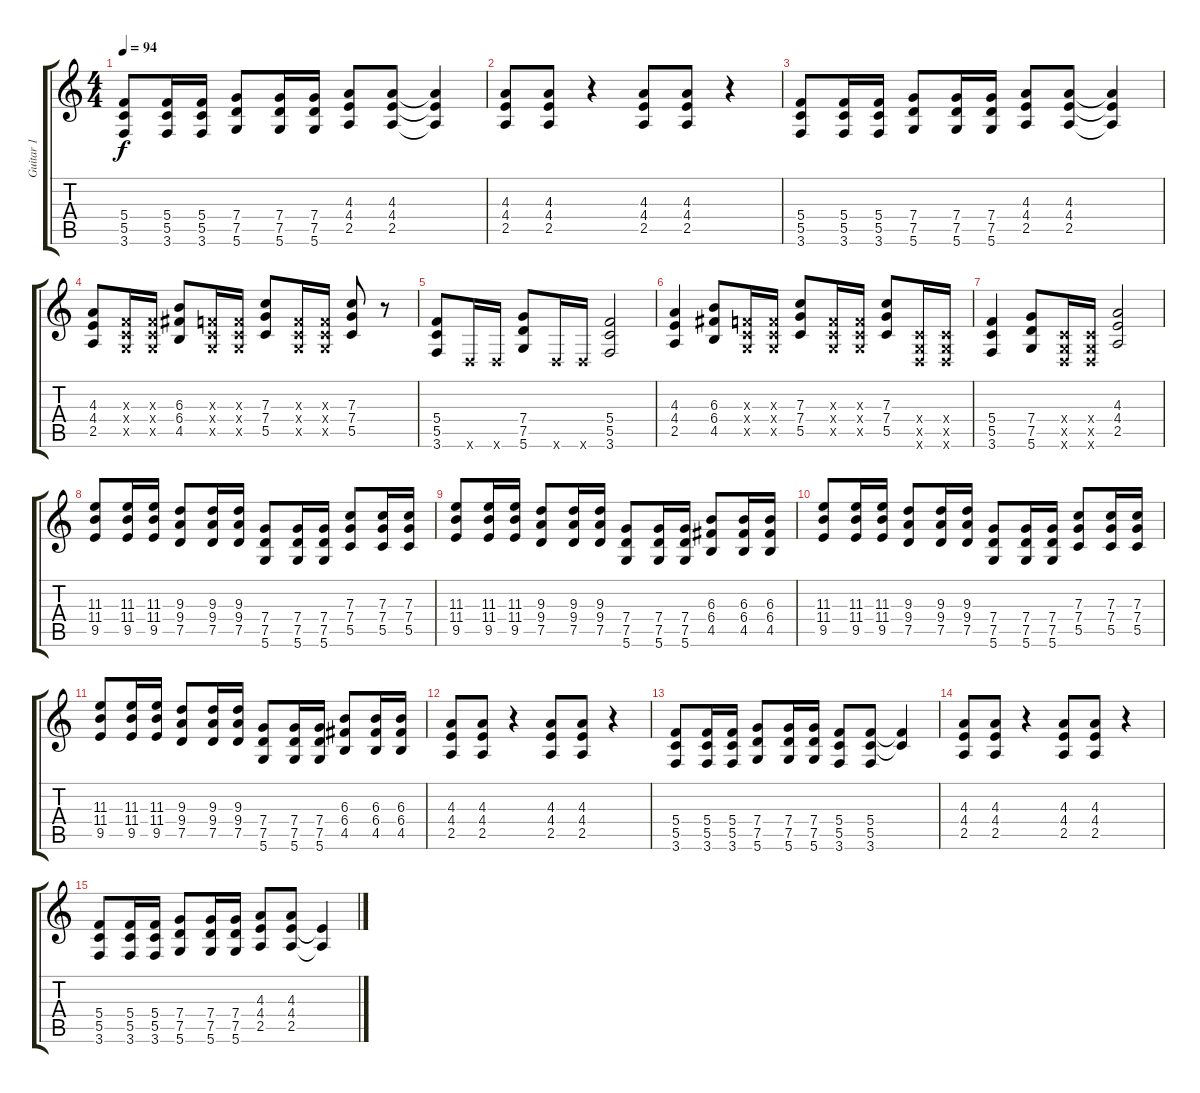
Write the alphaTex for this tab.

\track ("Guitar 1" "Guitar 1") {instrument distortionguitar}
\staff {score tabs}
\tuning (D4 A3 F3 C3 G2 D2) {hide}
\ts (4 4)
\tempo 94
\clef g2
\ks c
(5.4 5.5 3.6).8{dy f} (5.4 5.5 3.6).16 (5.4 5.5 3.6).16 (7.4 7.5 5.6).8 (7.4 7.5 5.6).16 (7.4 7.5 5.6).16 (4.3 4.4 2.5).8 (4.3 4.4 2.5).8 (4.3{t} 4.4{t} 2.5{t}).4 |
(4.3 4.4 2.5).8 (4.3 4.4 2.5).8 r.4 (4.3 4.4 2.5).8 (4.3 4.4 2.5).8 r.4 |
(5.4 5.5 3.6).8 (5.4 5.5 3.6).16 (5.4 5.5 3.6).16 (7.4 7.5 5.6).8 (7.4 7.5 5.6).16 (7.4 7.5 5.6).16 (4.3 4.4 2.5).8 (4.3 4.4 2.5).8 (4.3{t} 4.4{t} 2.5{t}).4 |
(4.3 4.4 2.5).8 (0.3{x} 0.4{x} 0.5{x}).16 (0.3{x} 0.4{x} 0.5{x}).16 (6.3 6.4 4.5).8 (0.3{x} 0.4{x} 0.5{x}).16 (0.3{x} 0.4{x} 0.5{x}).16 (7.3 7.4 5.5).8 (0.3{x} 0.4{x} 0.5{x}).16 (0.3{x} 0.4{x} 0.5{x}).16 (7.3 7.4 5.5).8 r.8 |
(5.4 5.5 3.6).8 0.6{x}.16 0.6{x}.16 (7.4 7.5 5.6).8 0.6{x}.16 0.6{x}.16 (5.4 5.5 3.6).2 |
(4.3 4.4 2.5).4 (6.3 6.4 4.5).8 (0.3{x} 0.4{x} 0.5{x}).16 (0.3{x} 0.4{x} 0.5{x}).16 (7.3 7.4 5.5).8 (0.3{x} 0.4{x} 0.5{x}).16 (0.3{x} 0.4{x} 0.5{x}).16 (7.3 7.4 5.5).8 (0.4{x} 0.5{x} 0.6{x}).16 (0.4{x} 0.5{x} 0.6{x}).16 |
(5.4 5.5 3.6).4 (7.4 7.5 5.6).8 (0.4{x} 0.5{x} 0.6{x}).16 (0.4{x} 0.5{x} 0.6{x}).16 (4.3 4.4 2.5).2 |
(11.3 11.4 9.5).8 (11.3 11.4 9.5).16 (11.3 11.4 9.5).16 (9.3 9.4 7.5).8 (9.3 9.4 7.5).16 (9.3 9.4 7.5).16 (7.4 7.5 5.6).8 (7.4 7.5 5.6).16 (7.4 7.5 5.6).16 (7.3 7.4 5.5).8 (7.3 7.4 5.5).16 (7.3 7.4 5.5).16 |
(11.3 11.4 9.5).8 (11.3 11.4 9.5).16 (11.3 11.4 9.5).16 (9.3 9.4 7.5).8 (9.3 9.4 7.5).16 (9.3 9.4 7.5).16 (7.4 7.5 5.6).8 (7.4 7.5 5.6).16 (7.4 7.5 5.6).16 (6.3 6.4 4.5).8 (6.3 6.4 4.5).16 (6.3 6.4 4.5).16 |
(11.3 11.4 9.5).8 (11.3 11.4 9.5).16 (11.3 11.4 9.5).16 (9.3 9.4 7.5).8 (9.3 9.4 7.5).16 (9.3 9.4 7.5).16 (7.4 7.5 5.6).8 (7.4 7.5 5.6).16 (7.4 7.5 5.6).16 (7.3 7.4 5.5).8 (7.3 7.4 5.5).16 (7.3 7.4 5.5).16 |
(11.3 11.4 9.5).8 (11.3 11.4 9.5).16 (11.3 11.4 9.5).16 (9.3 9.4 7.5).8 (9.3 9.4 7.5).16 (9.3 9.4 7.5).16 (7.4 7.5 5.6).8 (7.4 7.5 5.6).16 (7.4 7.5 5.6).16 (6.3 6.4 4.5).8 (6.3 6.4 4.5).16 (6.3 6.4 4.5).16 |
(4.3 4.4 2.5).8 (4.3 4.4 2.5).8 r.4 (4.3 4.4 2.5).8 (4.3 4.4 2.5).8 r.4 |
(5.4 5.5 3.6).8 (5.4 5.5 3.6).16 (5.4 5.5 3.6).16 (7.4 7.5 5.6).8 (7.4 7.5 5.6).16 (7.4 7.5 5.6).16 (5.4 5.5 3.6).8 (5.4 5.5 3.6).8 (5.4{t} 5.5{t}).4 |
(4.3 4.4 2.5).8 (4.3 4.4 2.5).8 r.4 (4.3 4.4 2.5).8 (4.3 4.4 2.5).8 r.4 |
(5.4 5.5 3.6).8 (5.4 5.5 3.6).16 (5.4 5.5 3.6).16 (7.4 7.5 5.6).8 (7.4 7.5 5.6).16 (7.4 7.5 5.6).16 (4.3 4.4 2.5).8 (4.3 4.4 2.5).8 (4.4{t} 2.5{t}).4
